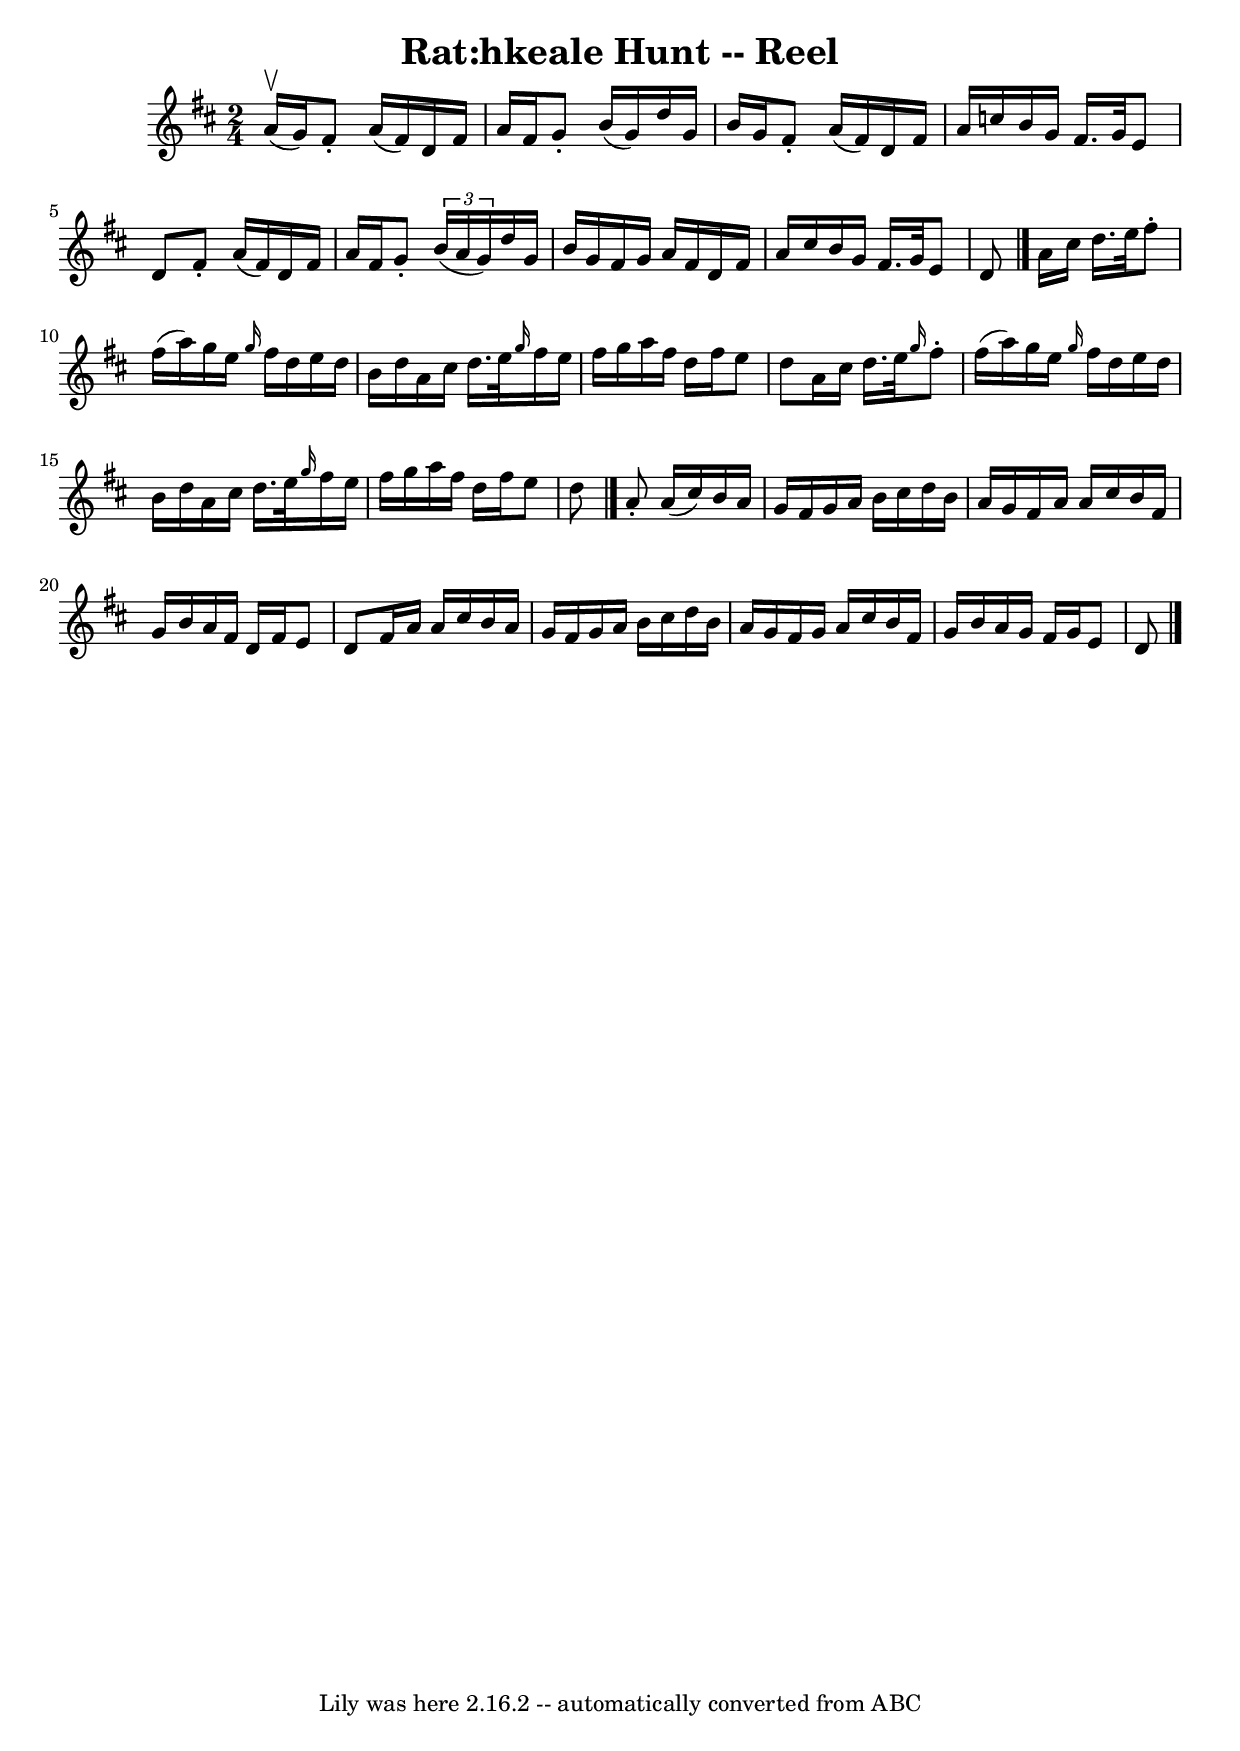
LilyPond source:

\version "2.16.2"
\include "Mammoth.ily"
\header {
  %% book = "Ryan's Mammoth Collection"
  crossRefNumber = "1"
  footnotes = "\\\\177\\\\first 2 parts AKA Rolling in the Ryegrass"
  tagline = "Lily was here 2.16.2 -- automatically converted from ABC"
  title = "Rat:hkeale Hunt -- Reel"

}
voicedefault =  {


  \time 2/4 
  \key d \major a'16^\upbow(g'16) |
  fis'8 -. a'16 
  (fis'16) d'16 fis'16 a'16 fis'16    |
  g'8 -. b'16 (
  g'16) d''16 g'16 b'16 g'16    |
  fis'8 -. a'16 (
  fis'16) d'16 fis'16 a'16 c''16    |
  b'16 g'16    
  fis'16. g'32 e'8 d'8    |
  fis'8 -. a'16 (fis'16)   
  d'16 fis'16 a'16 fis'16    |
  g'8 -.   \times 2/3 { b'16 (
			a'16 g'16) 
		      } d''16 g'16 b'16 g'16    |
  fis'16 g'16 
  a'16 fis'16 d'16 fis'16 a'16 cis''16    |
  b'16    
  g'16 fis'16. g'32 e'8 d'8    \bar "|." a'16 cis''16    
  d''16. e''32 fis''8 -. fis''16 (a''16)   |
  g''16    
  e''16  \grace { g''16  
		} fis''16 d''16 e''16 d''16 b'16    
  d''16    |
  a'16 cis''16 d''16. e''32  \grace { g''16  
				    }   
  fis''16 e''16 fis''16 g''16    |
  a''16 fis''16 d''16    
  fis''16 e''8 d''8    |
  a'16 cis''16 d''16. e''32  
  \grace { g''16  
	 } fis''8 -. fis''16 (a''16)   |
  g''16    
  e''16  \grace { g''16  
		} fis''16 d''16 e''16 d''16 b'16    
  d''16    |
  a'16 cis''16 d''16. e''32  \grace { g''16  
				    }   
  fis''16 e''16 fis''16 g''16    |
  a''16 fis''16 d''16    
  fis''16 e''8 d''8    \bar "|." a'8 -. a'16 (cis''16) b'16   
  a'16 g'16 fis'16    |
  g'16 a'16 b'16 cis''16 d''16  
  b'16 a'16 g'16    |
  fis'16 a'16 a'16 cis''16 b'16  
  fis'16 g'16 b'16    |
  a'16 fis'16 d'16 fis'16 e'8  
  d'8    |
  fis'16 a'16 a'16 cis''16 b'16 a'16 g'16 
  fis'16    |
  g'16 a'16 b'16 cis''16 d''16 b'16    
  a'16 g'16    |
  fis'16 g'16 a'16 cis''16 b'16 fis'16  
  g'16 b'16    |
  a'16 g'16 fis'16 g'16 e'8 d'8    
  \bar "|."   

}

\score{
  <<

    \context Staff="default"
    {
      \voicedefault 
      
    }

  >>
  \layout {
    
  }
  \midi {
  }

}
